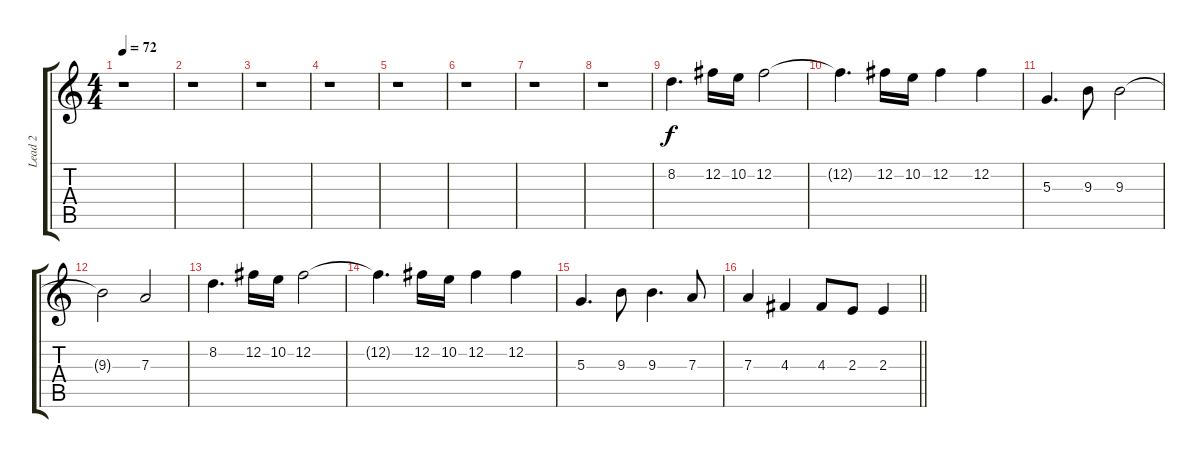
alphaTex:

\track ("Lead 2" "Lead 2") {instrument distortionguitar}
\staff {score tabs}
\tuning (B3 Gb3 D3 A2 E2 B1) {hide}
\ts (4 4)
\tempo 72
\clef g2
\ks c
r.1{dy f} |
r.1 |
r.1 |
r.1 |
r.1 |
r.1 |
r.1 |
r.1 |
8.2.4{d} 12.2.16 10.2.16 12.2.2 |
12.2{t}.4{d} 12.2.16 10.2.16 12.2.4 12.2.4 |
5.3.4{d} 9.3.8 9.3.2 |
9.3{t}.2 7.3.2 |
8.2.4{d} 12.2.16 10.2.16 12.2.2 |
12.2{t}.4{d} 12.2.16 10.2.16 12.2.4 12.2.4 |
5.3.4{d} 9.3.8 9.3.4{d} 7.3.8 |
\barLineRight lightlight
7.3.4 4.3.4 4.3.8 2.3.8 2.3.4
